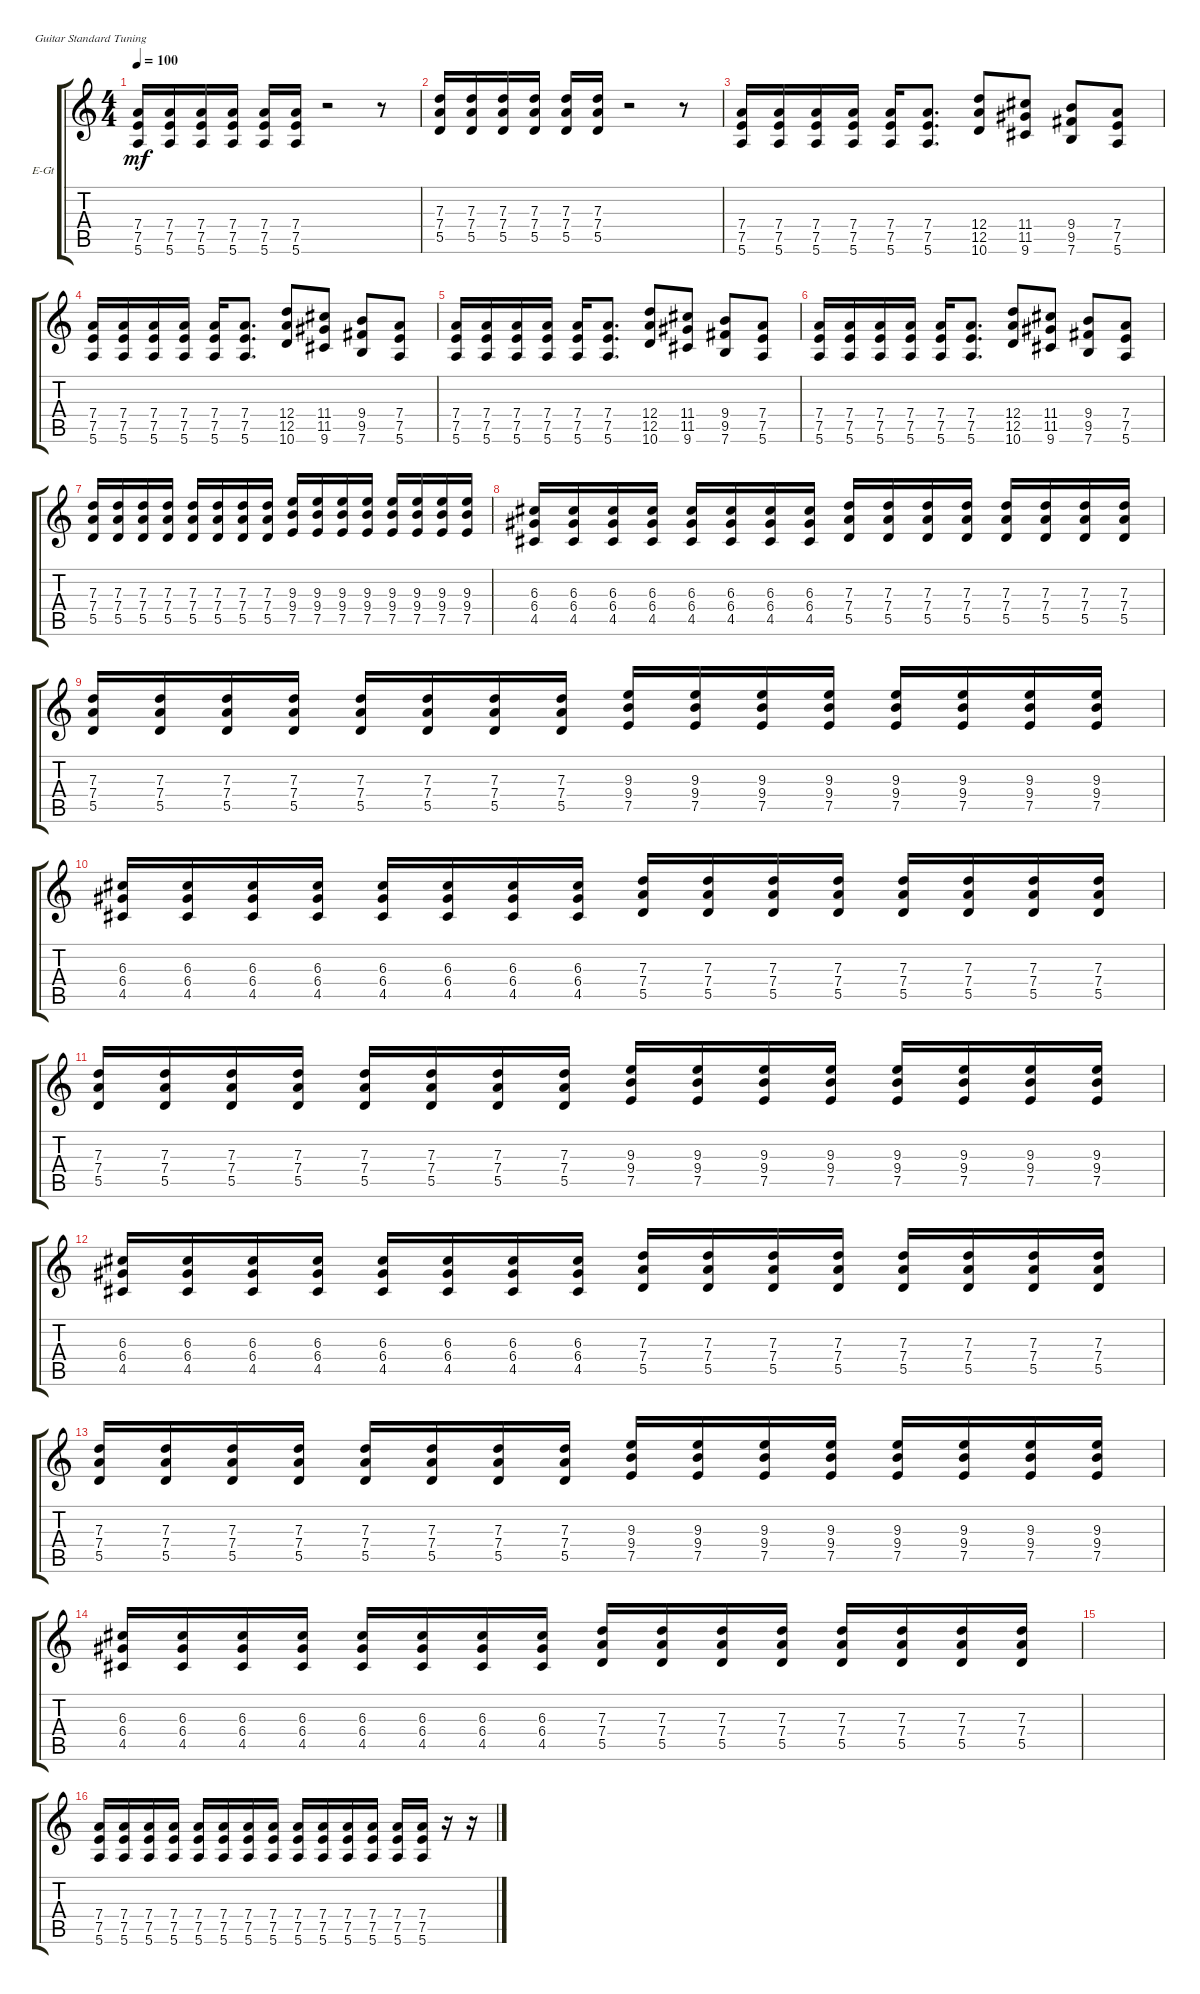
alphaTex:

\bracketExtendMode groupsimilarinstruments
\firstSystemTrackNameOrientation horizontal
\otherSystemsTrackNameOrientation horizontal
\track ("Electric Guitar" "E-Gt") {instrument acousticgrandpiano}
\staff {score tabs}
\tuning (E4 B3 G3 D3 A2 E2)
\displaytranspose 12
\ts (4 4)
\tempo 100
\clef g2
\scale
0.333333
\ks c
(5.6 7.5 7.4).16{dy mf} (5.6 7.5 7.4).16 (5.6 7.5 7.4).16 (5.6 7.5 7.4).16 (5.6 7.5 7.4).16 (5.6 7.5 7.4).16 r.2 r.8 |
\scale
0.333333 (5.5 7.4 7.3).16 (5.5 7.4 7.3).16 (5.5 7.4 7.3).16 (5.5 7.4 7.3).16 (5.5 7.4 7.3).16 (5.5 7.4 7.3).16 r.2 r.8 |
\scale
0.333333 (5.6 7.5 7.4).16 (5.6 7.5 7.4).16 (5.6 7.5 7.4).16 (5.6 7.5 7.4).16 (5.6 7.5 7.4).16 (5.6 7.5 7.4).8{d} (10.6 12.5 12.4).8 (9.6 11.5 11.4).8 (7.6 9.5 9.4).8 (5.6 7.5 7.4).8 |
\scale
0.333333 (5.6 7.5 7.4).16 (5.6 7.5 7.4).16 (5.6 7.5 7.4).16 (5.6 7.5 7.4).16 (5.6 7.5 7.4).16 (5.6 7.5 7.4).8{d} (10.6 12.5 12.4).8 (9.6 11.5 11.4).8 (7.6 9.5 9.4).8 (5.6 7.5 7.4).8 |
\scale
0.333333 (5.6 7.5 7.4).16 (5.6 7.5 7.4).16 (5.6 7.5 7.4).16 (5.6 7.5 7.4).16 (5.6 7.5 7.4).16 (5.6 7.5 7.4).8{d} (10.6 12.5 12.4).8 (9.6 11.5 11.4).8 (7.6 9.5 9.4).8 (5.6 7.5 7.4).8 |
\scale
0.333333 (5.6 7.5 7.4).16 (5.6 7.5 7.4).16 (5.6 7.5 7.4).16 (5.6 7.5 7.4).16 (5.6 7.5 7.4).16 (5.6 7.5 7.4).8{d} (10.6 12.5 12.4).8 (9.6 11.5 11.4).8 (7.6 9.5 9.4).8 (5.6 7.5 7.4).8 |
\scale
0.333333 (5.5 7.4 7.3).16 (5.5 7.4 7.3).16 (5.5 7.4 7.3).16 (5.5 7.4 7.3).16 (5.5 7.4 7.3).16 (5.5 7.4 7.3).16 (5.5 7.4 7.3).16 (5.5 7.4 7.3).16 (7.5 9.4 9.3).16 (7.5 9.4 9.3).16 (7.5 9.4 9.3).16 (7.5 9.4 9.3).16 (7.5 9.4 9.3).16 (7.5 9.4 9.3).16 (7.5 9.4 9.3).16 (7.5 9.4 9.3).16 |
\scale
0.333333 (4.5 6.4 6.3).16 (4.5 6.4 6.3).16 (4.5 6.4 6.3).16 (4.5 6.4 6.3).16 (4.5 6.4 6.3).16 (4.5 6.4 6.3).16 (4.5 6.4 6.3).16 (4.5 6.4 6.3).16 (5.5 7.4 7.3).16 (5.5 7.4 7.3).16 (5.5 7.4 7.3).16 (5.5 7.4 7.3).16 (5.5 7.4 7.3).16 (5.5 7.4 7.3).16 (5.5 7.4 7.3).16 (5.5 7.4 7.3).16 |
\scale
0.333333 (5.5 7.4 7.3).16 (5.5 7.4 7.3).16 (5.5 7.4 7.3).16 (5.5 7.4 7.3).16 (5.5 7.4 7.3).16 (5.5 7.4 7.3).16 (5.5 7.4 7.3).16 (5.5 7.4 7.3).16 (7.5 9.4 9.3).16 (7.5 9.4 9.3).16 (7.5 9.4 9.3).16 (7.5 9.4 9.3).16 (7.5 9.4 9.3).16 (7.5 9.4 9.3).16 (7.5 9.4 9.3).16 (7.5 9.4 9.3).16 |
\scale
0.333333 (4.5 6.4 6.3).16 (4.5 6.4 6.3).16 (4.5 6.4 6.3).16 (4.5 6.4 6.3).16 (4.5 6.4 6.3).16 (4.5 6.4 6.3).16 (4.5 6.4 6.3).16 (4.5 6.4 6.3).16 (5.5 7.4 7.3).16 (5.5 7.4 7.3).16 (5.5 7.4 7.3).16 (5.5 7.4 7.3).16 (5.5 7.4 7.3).16 (5.5 7.4 7.3).16 (5.5 7.4 7.3).16 (5.5 7.4 7.3).16 |
\scale
0.333333 (5.5 7.4 7.3).16 (5.5 7.4 7.3).16 (5.5 7.4 7.3).16 (5.5 7.4 7.3).16 (5.5 7.4 7.3).16 (5.5 7.4 7.3).16 (5.5 7.4 7.3).16 (5.5 7.4 7.3).16 (7.5 9.4 9.3).16 (7.5 9.4 9.3).16 (7.5 9.4 9.3).16 (7.5 9.4 9.3).16 (7.5 9.4 9.3).16 (7.5 9.4 9.3).16 (7.5 9.4 9.3).16 (7.5 9.4 9.3).16 |
\scale
0.333333 (4.5 6.4 6.3).16 (4.5 6.4 6.3).16 (4.5 6.4 6.3).16 (4.5 6.4 6.3).16 (4.5 6.4 6.3).16 (4.5 6.4 6.3).16 (4.5 6.4 6.3).16 (4.5 6.4 6.3).16 (5.5 7.4 7.3).16 (5.5 7.4 7.3).16 (5.5 7.4 7.3).16 (5.5 7.4 7.3).16 (5.5 7.4 7.3).16 (5.5 7.4 7.3).16 (5.5 7.4 7.3).16 (5.5 7.4 7.3).16 |
\scale
0.333333 (5.5 7.4 7.3).16 (5.5 7.4 7.3).16 (5.5 7.4 7.3).16 (5.5 7.4 7.3).16 (5.5 7.4 7.3).16 (5.5 7.4 7.3).16 (5.5 7.4 7.3).16 (5.5 7.4 7.3).16 (7.5 9.4 9.3).16 (7.5 9.4 9.3).16 (7.5 9.4 9.3).16 (7.5 9.4 9.3).16 (7.5 9.4 9.3).16 (7.5 9.4 9.3).16 (7.5 9.4 9.3).16 (7.5 9.4 9.3).16 |
(4.5 6.4 6.3).16 (4.5 6.4 6.3).16 (4.5 6.4 6.3).16 (4.5 6.4 6.3).16 (4.5 6.4 6.3).16 (4.5 6.4 6.3).16 (4.5 6.4 6.3).16 (4.5 6.4 6.3).16 (5.5 7.4 7.3).16 (5.5 7.4 7.3).16 (5.5 7.4 7.3).16 (5.5 7.4 7.3).16 (5.5 7.4 7.3).16 (5.5 7.4 7.3).16 (5.5 7.4 7.3).16 (5.5 7.4 7.3).16 |
|
(5.6 7.5 7.4).16 (5.6 7.5 7.4).16 (5.6 7.5 7.4).16 (5.6 7.5 7.4).16 (5.6 7.5 7.4).16 (5.6 7.5 7.4).16 (5.6 7.5 7.4).16 (5.6 7.5 7.4).16 (5.6 7.5 7.4).16 (5.6 7.5 7.4).16 (5.6 7.5 7.4).16 (5.6 7.5 7.4).16 (5.6 7.5 7.4).16 (5.6 7.5 7.4).16 r.16 r.16
